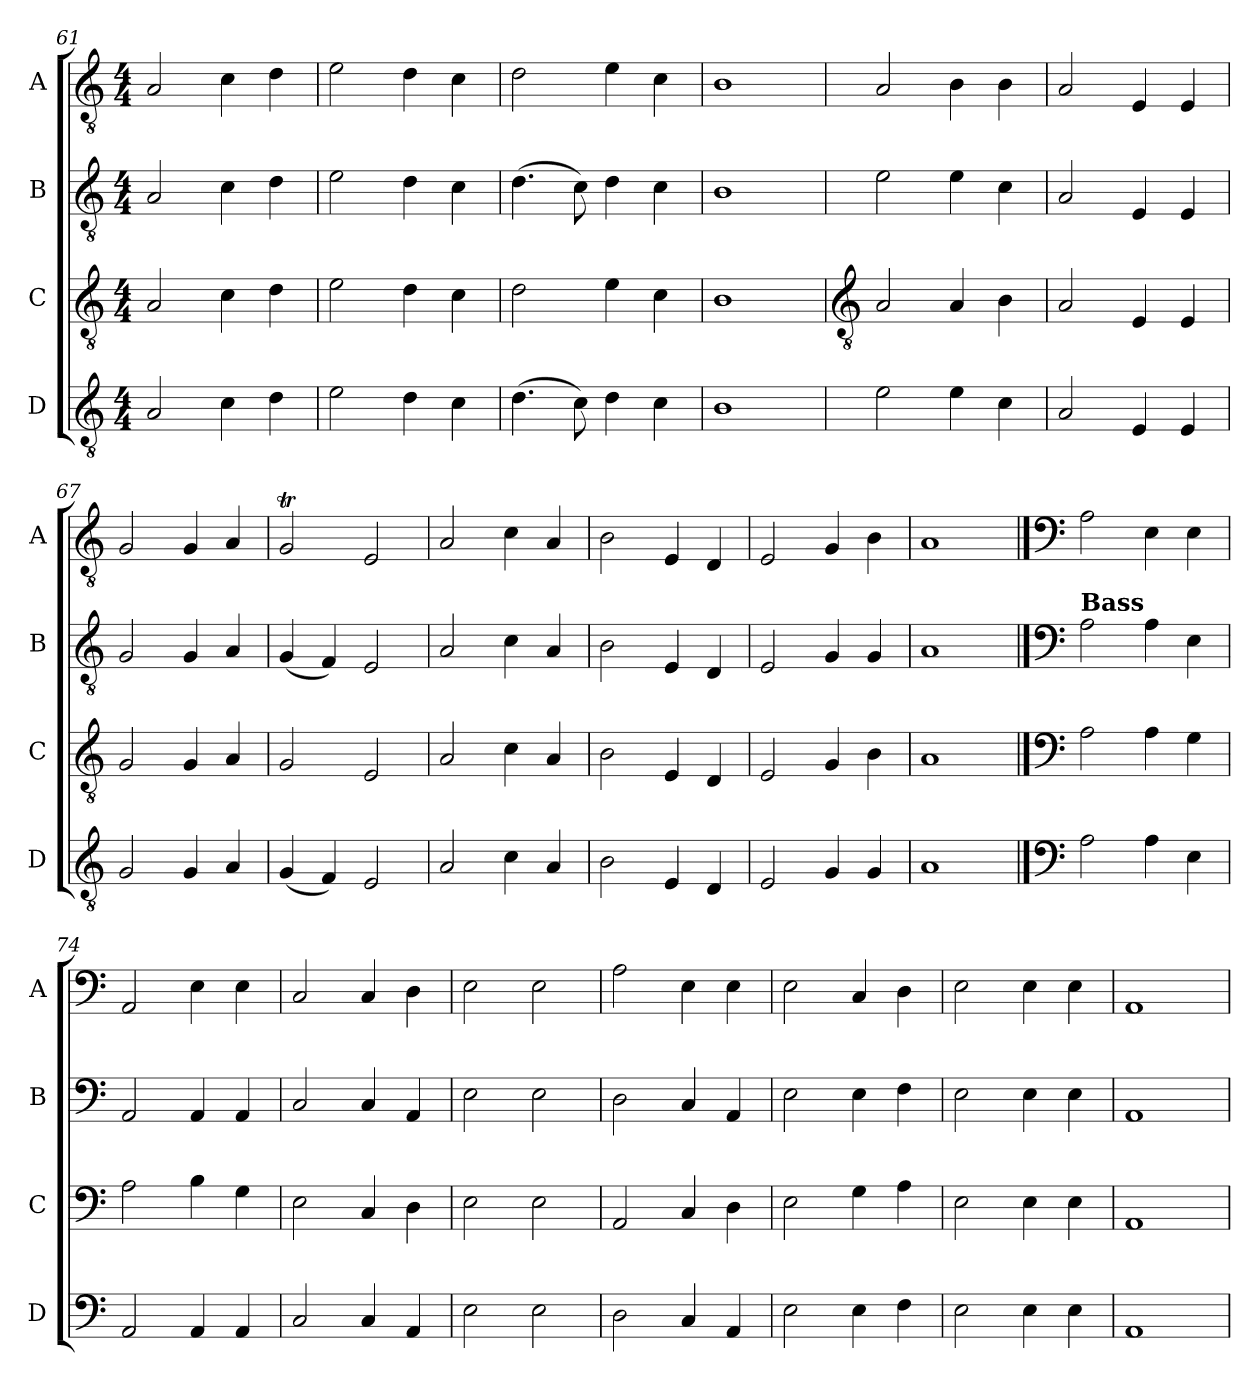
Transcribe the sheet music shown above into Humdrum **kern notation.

**kern	**kern	**kern	**kern
*part4	*part3	*part2	*part1
*staff4	*staff3	*staff2	*staff1
*I"D	*I"C	*I"B	*I"A
*I'D	*I'C	*I'B	*I'A
*clefGv2	*clefGv2	*clefGv2	*clefGv2
*k[]	*k[]	*k[]	*k[]
*M4/4	*M4/4	*M4/4	*M4/4
=61	=61	=61	=61
2A!/	2A!/	2A!/	2A!/
4c!\	4c!\	4c!\	4c!\
4d!\	4d!\	4d!\	4d!\
=62	=62	=62	=62
2e!\	2e!\	2e!\	2e!\
4d!\	4d!\	4d!\	4d!\
4c!\	4c!\	4c!\	4c!\
=63	=63	=63	=63
(4.d!\	2d!i\	(4.d!\	2d!i\
8c!\)	.	8c!\)	.
4d!\	4e!i\	4d!\	4e!i\
4c!\	4c!\	4c!\	4c!\
=64	=64	=64	=64
1B!	1B!	1B!	1B!
=65	=65	=65	=65
*	*clefGv2	*	*
2e!\	2A!i/	2e!\	2A!i/
4e!\	4A!i/	4e!\	4B!i\
4c!\	4B!i\	4c!\	4B!i\
=66	=66	=66	=66
2A!/	2A!/	2A!/	2A!/
4E!/	4E!/	4E!/	4E!/
4E!/	4E!/	4E!/	4E!/
=67	=67	=67	=67
2G!/	2G!/	2G!/	2G!/
4G!/	4G!/	4G!/	4G!/
4A!/	4A!/	4A!/	4A!/
=68	=68	=68	=68
(4G!/	2G!i/	(4G!/	2GT!i/
4F!/)	.	4F!/)	.
2E!/	2E!/	2E!/	2E!/
=69	=69	=69	=69
2A!/	2A!/	2A!/	2A!/
4c!\	4c!\	4c!\	4c!\
4A!/	4A!/	4A!/	4A!/
=70	=70	=70	=70
2B!\	2B!\	2B!\	2B!\
4E!/	4E!/	4E!/	4E!/
4D!/	4D!/	4D!/	4D!/
=71	=71	=71	=71
2E!/	2E!/	2E!/	2E!/
4G!/	4G!/	4G!/	4G!/
4G!/	4B!i\	4G!/	4B!i\
=72	=72	=72	=72
1A!	1A!	1A!	1A!
==73	==73	==73	==73
*clefF4	*clefF4	*clefF4	*clefF4
!	!	!LO:TX:a:B:t=Bass	!
2A!\	2A!\	2A!\	2A!\
4A!\	4A!\	4A!\	4E!i\
4E!\	4G!i\	4E!\	4E!\
=74	=74	=74	=74
2AA!/	2A!i\	2AA!/	2AA!/
4AA!/	4B!i\	4AA!/	4E!i\
4AA!/	4G!i\	4AA!/	4E!i\
=75	=75	=75	=75
2C!/	2E!i\	2C!/	2C!/
4C!/	4C!/	4C!/	4C!/
4AA!/	4D!i\	4AA!/	4D!i\
=76	=76	=76	=76
2E!\	2E!\	2E!\	2E!\
2E!\	2E!\	2E!\	2E!\
=77	=77	=77	=77
2D!\	2AA!i/	2D!\	2A!i\
4C!/	4C!/	4C!/	4E!i\
4AA!/	4D!i\	4AA!/	4E!i\
=78	=78	=78	=78
2E!\	2E!\	2E!\	2E!\
4E!\	4G!i\	4E!\	4C!i/
4F!\	4A!i\	4F!\	4D!i\
=79	=79	=79	=79
2E!\	2E!\	2E!\	2E!\
4E!\	4E!\	4E!\	4E!\
4E!\	4E!\	4E!\	4E!\
=80	=80	=80	=80
1AA!	1AA!	1AA!	1AA!
=	=	=	=
*-	*-	*-	*-
